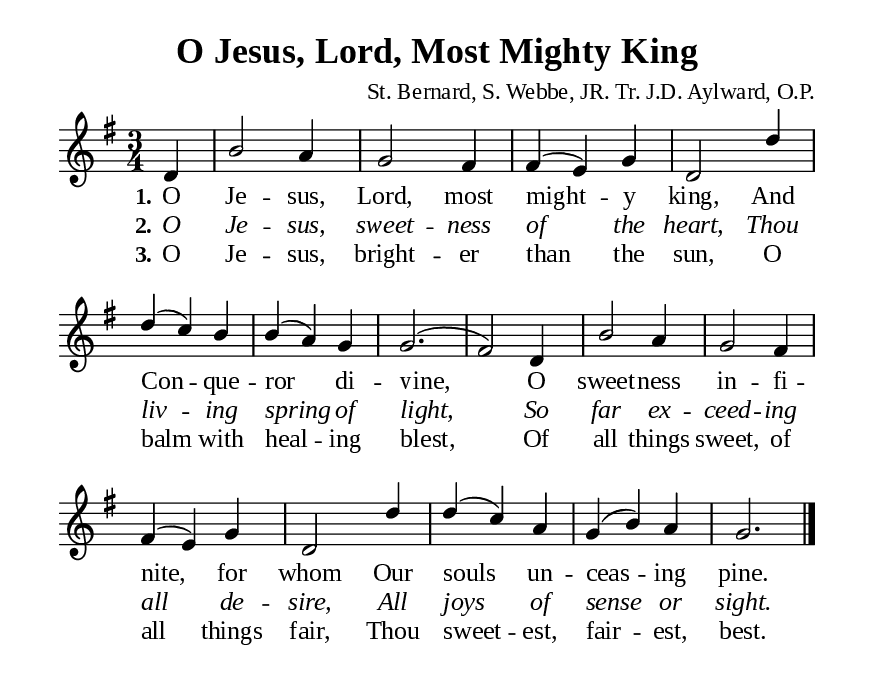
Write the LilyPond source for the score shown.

\version "2.18.2"

\header {
  title = "O Jesus, Lord, Most Mighty King"
  composer = "St. Bernard, S. Webbe, JR. Tr. J.D. Aylward, O.P."
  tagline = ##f
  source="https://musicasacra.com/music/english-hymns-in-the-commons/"
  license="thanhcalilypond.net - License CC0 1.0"
}

global= {
  \key g \major
  \time 3/4
  \override Score.BarNumber.break-visibility = ##(#f #f #f)
  \override Lyrics.LyricSpace.minimum-distance = #3.0
}

\paper {
  #(set-paper-size "a5")
  top-margin = 10\mm
  bottom-margin = 5\mm
  left-margin = 10\mm
  right-margin = 10\mm
  indent = #0
  #(define fonts
	 (make-pango-font-tree "Liberation Serif"
	 		       "Liberation Serif"
			       "Liberation Serif"
			       (/ 20 20)))
  system-system-spacing = #'((basic-distance . 3) (padding . 3))
}

printItalic = \with {
  \override LyricText.font-shape = #'italic
}

% Verse music
musicVerseSoprano = \relative c' {
                    \partial 4 d4 |
  b'2 a4 |
  g2 fis4 |
  fis (e) g |
  d2 d'4 |
  d (c) b |
  b (a) g |
  g2. ( |
  fis2) d4 |
  b'2 a4 |
  g2 fis4 |
  fis (e) g |
  d2 d'4 |
  d (c) a |
  g (b) a |
  g2. \bar "|."
}

% Verse lyrics
verseOne = \lyricmode {
  \set stanza = #"1."
  O Je -- sus, Lord, most might -- y king,
  And Con -- que -- ror di -- vine,
  O sweet -- ness in -- fi -- nite, for whom
  Our souls un -- ceas -- ing pine.
}

verseTwo = \lyricmode {
  \set stanza = #"2."
  O Je -- sus, sweet -- ness of the heart,
  Thou liv -- ing spring of light,
  So far ex -- ceed -- ing all de -- sire,
  All joys of sense or sight.
}

verseThree = \lyricmode {
  \set stanza = #"3."
  O Je -- sus, bright -- er than the sun,
  O balm with heal -- ing blest,
  Of all things sweet, of all things fair,
  Thou sweet -- est, fair -- est, best.
}

% Layout
\score {
    \new ChoirStaff <<
      \new Staff <<
        \clef "treble"
        \new Voice = "sopranos" { \global \stemUp \slurUp \musicVerseSoprano }
      >>
      \new Lyrics \lyricsto sopranos \verseOne
      \new Lyrics \printItalic \lyricsto sopranos \verseTwo
      \new Lyrics \lyricsto sopranos \verseThree
    >>
}
